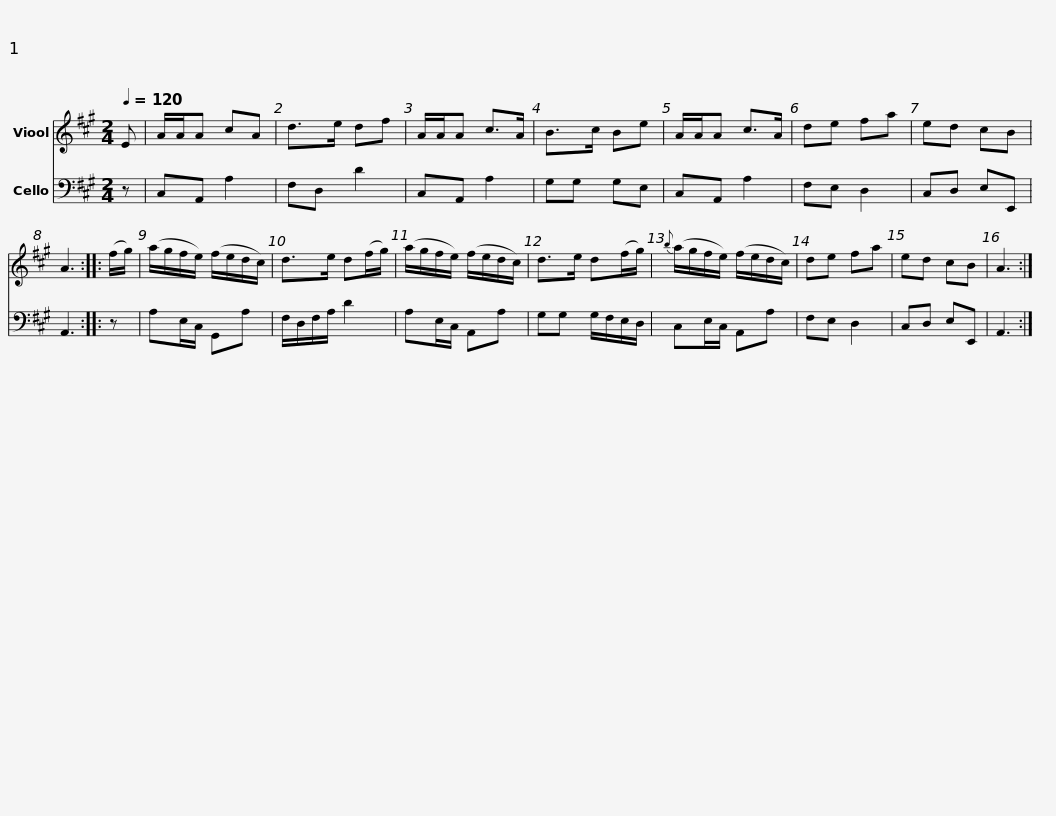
X:1
%%score 1 2
L:1/8
Q:1/4=120
M:2/4
I:linebreak $
K:A
V:1 treble
V:2 bass
V:1
 E | A/A/A cA | d>e df | A/A/A c>A | B>c Be | %5
 A/A/A c>A | de fa | ed cB | A3 ::$ (f/g/) | %10
 (a/g/f/e/) (f/e/d/c/) | d>e d(f/g/) | (a/g/f/e/) (f/e/d/c/) | d>e d(f/g/) |{b} (a/g/f/e/) (f/e/d/c/) | %15
 de fa | ed cB | A3 :| %18
V:2
 z | C,A,, A,2 | F,D, D2 | C,A,, A,2 | G,G, G,E, | %5
 C,A,, A,2 | F,E, D,2 | C,D, E,E,, | A,,3 ::$ z | %10
 A,E,/C,/ G,,A, | F,/D,/F,/A,/ D2 | A,E,/C,/ A,,A, | G,G, G,/F,/E,/D,/ | C,E,/C,/ A,,A, | %15
 F,E, D,2 | C,D, E,E,, | A,,3 :| %18
